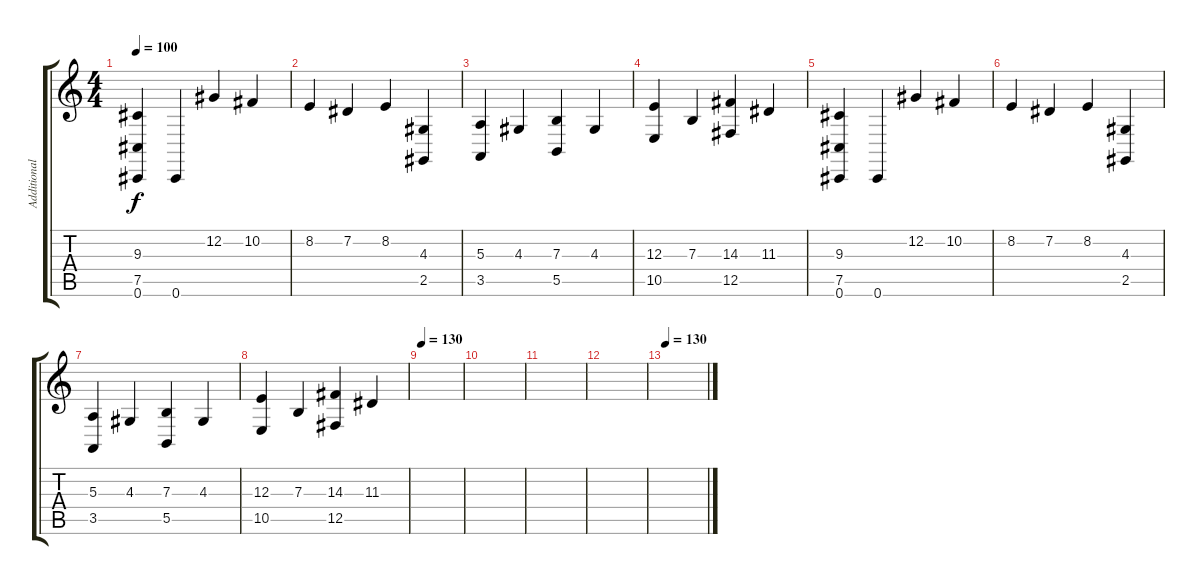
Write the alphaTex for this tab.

\track ("Additional Piano" "Additional") {instrument brightacousticpiano}
\staff {score tabs}
\tuning (Db4 Ab3 E3 B2 Gb2 Db2) {hide}
\ts (4 4)
\tempo 100
\clef g2
\ks c
(9.3 7.5 0.6).4{dy f} 0.6.4 12.2.4 10.2.4 |
8.2.4 7.2.4 8.2.4 (4.3 2.5).4 |
(5.3 3.5).4 4.3.4 (7.3 5.5).4 4.3.4 |
(12.3 10.5).4 7.3.4 (14.3 12.5).4 11.3.4 |
(9.3 7.5 0.6).4 0.6.4 12.2.4 10.2.4 |
8.2.4 7.2.4 8.2.4 (4.3 2.5).4 |
(5.3 3.5).4 4.3.4 (7.3 5.5).4 4.3.4 |
(12.3 10.5).4 7.3.4 (14.3 12.5).4 11.3.4 |
\tempo 140
\tempo 130
|
|
|
|
\tempo 140
\tempo 130
